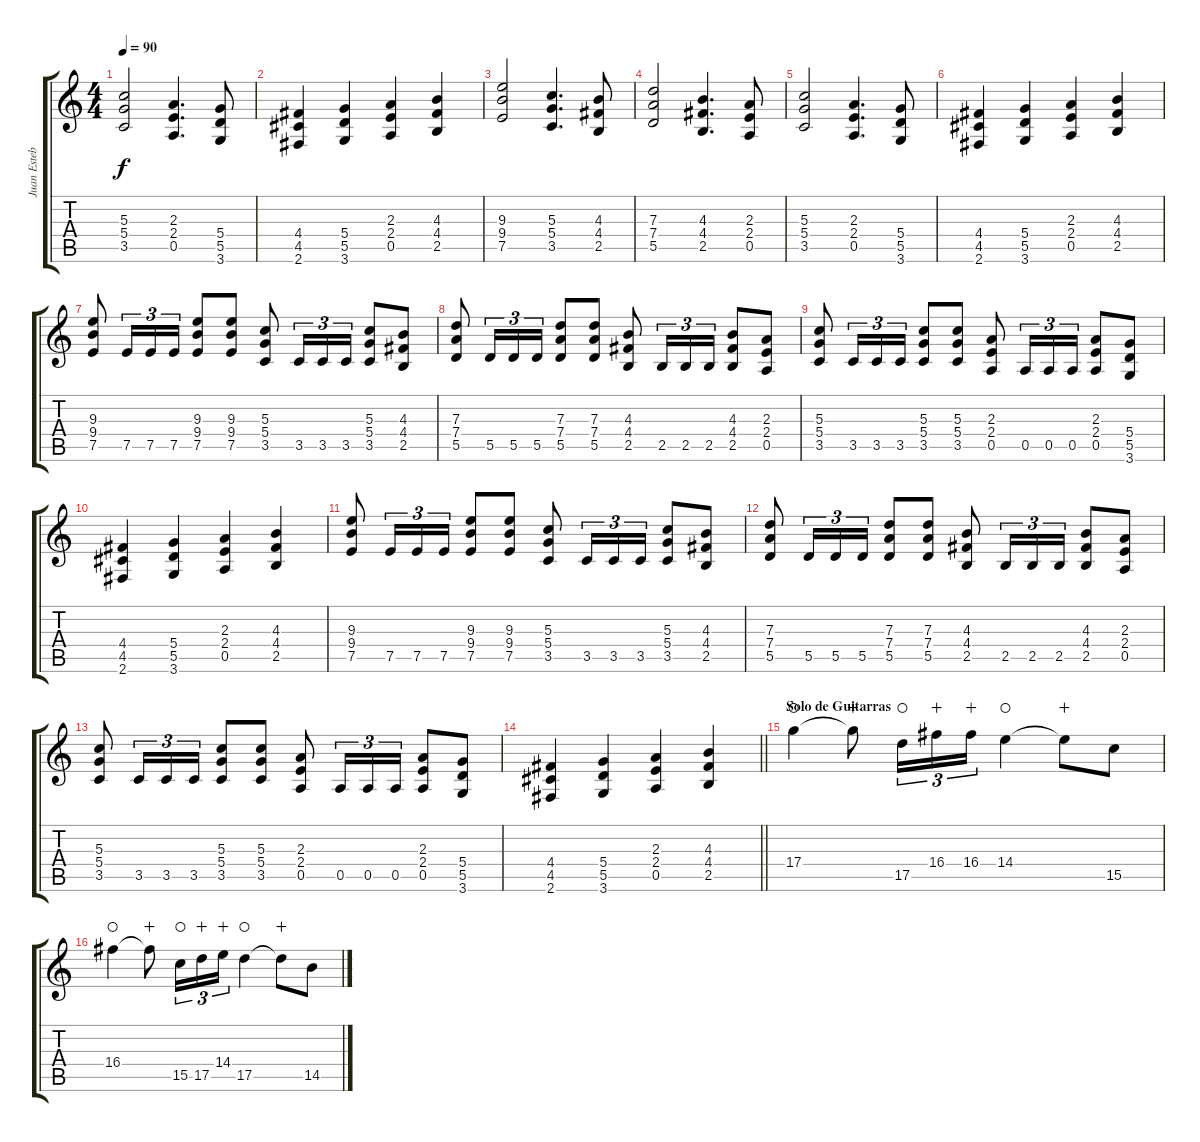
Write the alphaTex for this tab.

\track ("Juan Esteban Echeverry" "Juan Esteb") {instrument distortionguitar}
\staff {score tabs}
\tuning (E4 B3 G3 D3 A2 E2) {hide}
\ts (4 4)
\tempo 90
\clef g2
\ks c
(5.3 5.4 3.5).2{dy f} (2.3 2.4 0.5).4{d} (5.4 5.5 3.6).8 |
(4.4 4.5 2.6).4 (5.4 5.5 3.6).4 (2.3 2.4 0.5).4 (4.3 4.4 2.5).4 |
(9.3 9.4 7.5).2 (5.3 5.4 3.5).4{d} (4.3 4.4 2.5).8 |
(7.3 7.4 5.5).2 (4.3 4.4 2.5).4{d} (2.3 2.4 0.5).8 |
(5.3 5.4 3.5).2 (2.3 2.4 0.5).4{d} (5.4 5.5 3.6).8 |
(4.4 4.5 2.6).4 (5.4 5.5 3.6).4 (2.3 2.4 0.5).4 (4.3 4.4 2.5).4 |
(9.3 9.4 7.5).8{volume 9 balance 3} 7.5.16{tu (3 2)} 7.5.16{tu (3 2)} 7.5.16{tu (3 2)} (9.3 9.4 7.5).8 (9.3 9.4 7.5).8 (5.3 5.4 3.5).8 3.5.16{tu (3 2)} 3.5.16{tu (3 2)} 3.5.16{tu (3 2)} (5.3 5.4 3.5).8 (4.3 4.4 2.5).8 |
(7.3 7.4 5.5).8 5.5.16{tu (3 2)} 5.5.16{tu (3 2)} 5.5.16{tu (3 2)} (7.3 7.4 5.5).8 (7.3 7.4 5.5).8 (4.3 4.4 2.5).8 2.5.16{tu (3 2)} 2.5.16{tu (3 2)} 2.5.16{tu (3 2)} (4.3 4.4 2.5).8 (2.3 2.4 0.5).8 |
(5.3 5.4 3.5).8 3.5.16{tu (3 2)} 3.5.16{tu (3 2)} 3.5.16{tu (3 2)} (5.3 5.4 3.5).8 (5.3 5.4 3.5).8 (2.3 2.4 0.5).8 0.5.16{tu (3 2)} 0.5.16{tu (3 2)} 0.5.16{tu (3 2)} (2.3 2.4 0.5).8 (5.4 5.5 3.6).8 |
(4.4 4.5 2.6).4 (5.4 5.5 3.6).4 (2.3 2.4 0.5).4 (4.3 4.4 2.5).4 |
(9.3 9.4 7.5).8 7.5.16{tu (3 2)} 7.5.16{tu (3 2)} 7.5.16{tu (3 2)} (9.3 9.4 7.5).8 (9.3 9.4 7.5).8 (5.3 5.4 3.5).8 3.5.16{tu (3 2)} 3.5.16{tu (3 2)} 3.5.16{tu (3 2)} (5.3 5.4 3.5).8 (4.3 4.4 2.5).8 |
(7.3 7.4 5.5).8 5.5.16{tu (3 2)} 5.5.16{tu (3 2)} 5.5.16{tu (3 2)} (7.3 7.4 5.5).8 (7.3 7.4 5.5).8 (4.3 4.4 2.5).8 2.5.16{tu (3 2)} 2.5.16{tu (3 2)} 2.5.16{tu (3 2)} (4.3 4.4 2.5).8 (2.3 2.4 0.5).8 |
(5.3 5.4 3.5).8 3.5.16{tu (3 2)} 3.5.16{tu (3 2)} 3.5.16{tu (3 2)} (5.3 5.4 3.5).8 (5.3 5.4 3.5).8 (2.3 2.4 0.5).8 0.5.16{tu (3 2)} 0.5.16{tu (3 2)} 0.5.16{tu (3 2)} (2.3 2.4 0.5).8 (5.4 5.5 3.6).8 |
\barLineRight lightlight
(4.4 4.5 2.6).4 (5.4 5.5 3.6).4 (2.3 2.4 0.5).4 (4.3 4.4 2.5).4 |
\section ("" "Solo de Guitarras")
17.4.4{waho} 17.4{t}.8{wahc} 17.5.16{tu (3 2) waho} 16.4.16{tu (3 2) wahc} 16.4.16{tu (3 2) wahc} 14.4.4{waho} 14.4{t}.8{wahc} 15.5.8 |
16.4.4{waho} 16.4{t}.8{wahc} 15.5.16{tu (3 2) waho} 17.5.16{tu (3 2) wahc} 14.4.16{tu (3 2) wahc} 17.5.4{waho} 17.5{t}.8{wahc} 14.5.8
